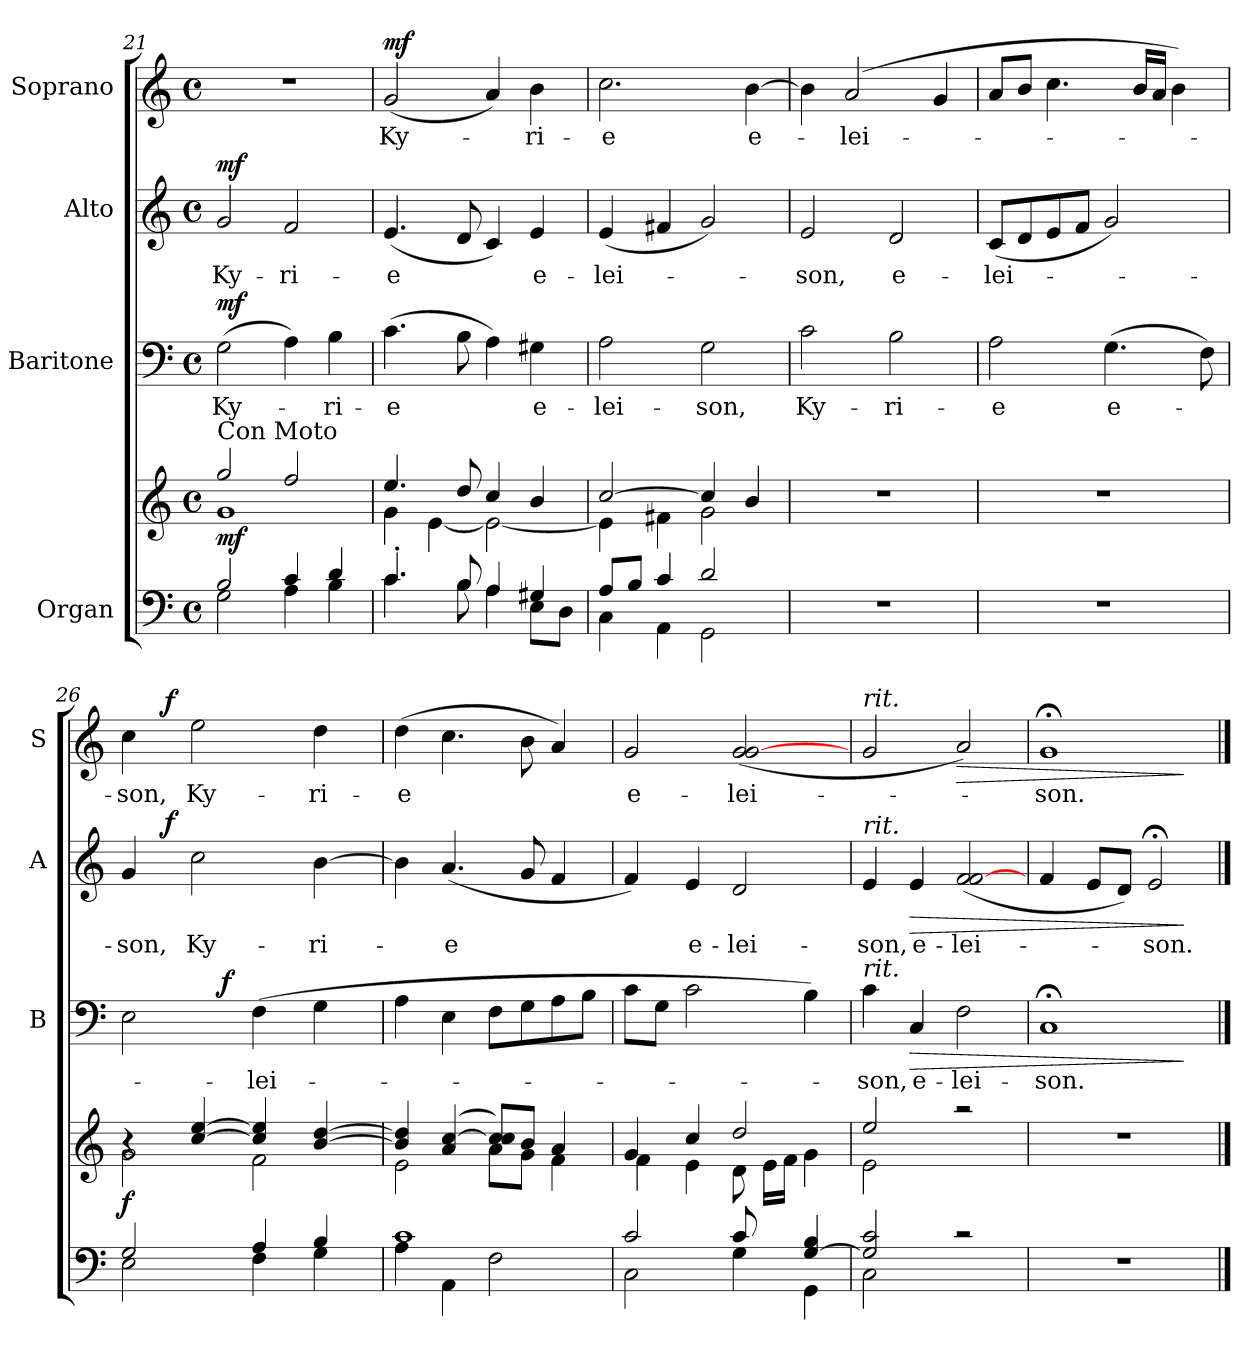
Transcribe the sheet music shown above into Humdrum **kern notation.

**kern	**kern	**dynam	**kern	**text	**dynam	**kern	**text	**dynam	**kern	**text	**dynam
*part4	*part4	*part4	*part3	*part3	*part3	*part2	*part2	*part2	*part1	*part1	*part1
*staff5	*staff4	*staff4/5	*staff3	*staff3	*staff3	*staff2	*staff2	*staff2	*staff1	*staff1	*staff1
*I"Organ	*	*	*I"Baritone	*	*	*I"Alto	*	*	*I"Soprano	*	*
*	*	*	*I'B	*	*	*I'A	*	*	*I'S	*	*
*clefF4	*clefG2	*	*clefF4	*	*	*clefG2	*	*	*clefG2	*	*
*k[]	*k[]	*	*k[]	*	*	*k[]	*	*	*k[]	*	*
*C:	*C:	*	*C:	*	*	*C:	*	*	*C:	*	*
*M4/4	*M4/4	*	*M4/4	*	*	*M4/4	*	*	*M4/4	*	*
*met(c)	*met(c)	*	*met(c)	*	*	*met(c)	*	*	*met(c)	*	*
*MM84	*MM84	*	*MM84	*	*	*MM84	*	*	*MM84	*	*
=21	=21	=21	=21	=21	=21	=21	=21	=21	=21	=21	=21
*^	*^	*	*	*	*	*	*	*	*	*	*
!	!	!LO:TX:a:t=Con Moto	!	!	!	!	!	!	!	!	!	!	!
!	!	!	!	!LO:DY:b	!	!LO:LY:b	!LO:DY:a	!	!LO:LY:b	!LO:DY:a	!	!	!
2B/	2G\	2gg/	1g	mf	(>2G\	Ky-	mf	2g/	Ky-	mf	1r	.	.
!	!	!	!	!	!	!	!	!	!LO:LY:b	!	!	!	!
4c/	4A\	2ff/	.	.	4A\)	.	.	2f/	-ri-	.	.	.	.
!	!	!	!	!	!	!LO:LY:b	!	!	!	!	!	!	!
4d/	4B\	.	.	.	4B\	-ri-	.	.	.	.	.	.	.
=22	=22	=22	=22	=22	=22	=22	=22	=22	=22	=22	=22	=22	=22
!	!	!	!	!	!	!LO:LY:b	!	!	!LO:LY:b	!	!	!LO:LY:b	!LO:DY:a
4.c'>/	4.c\	4.ee/	4g\	.	(>4.c\	-e	.	(<4.e/	-e	.	(<2g/	Ky-	mf
.	.	.	[<4e\	.	.	.	.	.	.	.	.	.	.
8B/	8B\	8dd/	.	.	8B\	.	.	8d/	.	.	.	.	.
4A/	4A\	4cc/	2e\_	.	4A\)	.	.	4c/)	.	.	4a/)	.	.
!	!	!	!	!	!	!LO:LY:b	!	!	!LO:LY:b	!	!	!LO:LY:b	!
4G#X/	8E\L	4b/	.	.	4G#X\	e-	.	4e/	e-	.	4b\	-ri-	.
.	8D\J	.	.	.	.	.	.	.	.	.	.	.	.
=23	=23	=23	=23	=23	=23	=23	=23	=23	=23	=23	=23	=23	=23
!	!	!	!	!	!	!LO:LY:b	!	!	!LO:LY:b	!	!	!LO:LY:b	!
8A/L	4C\	[>2cc/	4e\]	.	2A\	-lei-	.	(<4e/	-lei-	.	2.cc\	-e	.
8B/J	.	.	.	.	.	.	.	.	.	.	.	.	.
4c/	4AA\	.	4f#X\	.	.	.	.	4f#X/	.	.	.	.	.
!	!	!	!	!	!	!LO:LY:b	!	!	!	!	!	!	!
2d/	2GG\	4cc/]	2g\	.	2G\	-son,	.	2g/)	.	.	.	.	.
!	!	!	!	!	!	!	!	!	!	!	!	!LO:LY:b	!
.	.	4b/	.	.	.	.	.	.	.	.	[>4b\	e-	.
*v	*v	*	*	*	*	*	*	*	*	*	*	*	*
*	*v	*v	*	*	*	*	*	*	*	*	*	*
=24	=24	=24	=24	=24	=24	=24	=24	=24	=24	=24	=24
!	!	!	!	!LO:LY:b	!	!	!LO:LY:b	!	!	!	!
1r	1r	.	2c\	Ky-	.	2e/	-son,	.	4b\]	.	.
!	!	!	!	!	!	!	!	!	!	!LO:LY:b	!
.	.	.	.	.	.	.	.	.	(2a/	-lei-	.
!	!	!	!	!LO:LY:b	!	!	!LO:LY:b	!	!	!	!
.	.	.	2B\	-ri-	.	2d/	e-	.	.	.	.
.	.	.	.	.	.	.	.	.	4g/	.	.
=25	=25	=25	=25	=25	=25	=25	=25	=25	=25	=25	=25
!	!	!	!	!LO:LY:b	!	!	!LO:LY:b	!	!	!	!
1r	1r	.	2A\	-e	.	(<8c/L	-lei-	.	8a/L	.	.
.	.	.	.	.	.	8d/	.	.	8b/J	.	.
.	.	.	.	.	.	8e/	.	.	4.cc\	.	.
.	.	.	.	.	.	8f/J	.	.	.	.	.
!	!	!	!	!LO:LY:b	!	!	!	!	!	!	!
.	.	.	(>4.G\	e-	.	2g/)	.	.	.	.	.
.	.	.	.	.	.	.	.	.	16b/LL	.	.
.	.	.	.	.	.	.	.	.	16a/JJ	.	.
.	.	.	.	.	.	.	.	.	4b\)	.	.
.	.	.	8F\)	.	.	.	.	.	.	.	.
!!LO:LB:g=z
=26	=26	=26	=26	=26	=26	=26	=26	=26	=26	=26	=26
*^	*^	*	*	*	*	*	*	*	*	*	*
!	!	!	!	!LO:DY:a=2	!	!	!	!	!LO:LY:b	!	!	!LO:LY:b	!
*	*	*	*	*	*^	*	*	*^	*	*	*^	*	*
2G/	2E\	4ra	2g\	f	2E\	4.ryy	.	.	4g/	8ryy	-son,	.	4cc\	8ryy	-son,	.
.	.	.	.	.	.	.	.	.	.	32ryy	.	.	.	32ryy	.	.
!	!	!	!	!	!	!	!	!	!	!	!	!LO:DY:a	!	!	!	!LO:DY:a
.	.	.	.	.	.	.	.	.	.	2ryy	.	f	.	2ryy	.	f
!	!	!	!	!	!	!	!	!	!	!	!LO:LY:b	!	!	!	!LO:LY:b	!
.	.	[>4cc/ [>4ee/	.	.	.	.	.	.	2cc\	.	Ky-	.	2ee\	.	Ky-	.
!	!	!	!	!	!	!	!	!LO:DY:a	!	!	!	!	!	!	!	!
.	.	.	.	.	.	2ryy	.	f	.	.	.	.	.	.	.	.
!	!	!	!	!	!	!	!LO:LY:b	!	!	!	!	!	!	!	!	!
4A/	4F\	4cc/] 4ee/]	2f\	.	(>4F\	.	-lei-	.	.	.	.	.	.	.	.	.
.	.	.	.	.	.	.	.	.	.	4ryy	.	.	.	4ryy	.	.
!	!	!	!	!	!	!	!	!	!	!	!LO:LY:b	!	!	!	!LO:LY:b	!
4B/	4G\	[<4b/ [>4dd/	.	.	4G\	.	.	.	[<4b\	.	-ri-	.	4dd\	.	-ri-	.
.	.	.	.	.	.	8ryy	.	.	.	.	.	.	.	.	.	.
.	.	.	.	.	.	.	.	.	.	16.ryy	.	.	.	16.ryy	.	.
=27	=27	=27	=27	=27	=27	=27	=27	=27	=27	=27	=27	=27	=27	=27	=27	=27
!	!	!	!	!	!	!	!	!	!	!	!	!	!	!	!LO:LY:b	!
*	*	*	*	*	*v	*v	*	*	*	*	*	*	*v	*v	*	*
*	*	*	*	*	*	*	*	*v	*v	*	*	*	*	*
1c	4A\	4b/] 4dd/]	2e\	.	4A\	.	.	4b\]	.	.	(>4dd\	-e	.
!	!	!	!	!	!	!	!	!	!LO:LY:b	!	!	!	!
.	4AA\	(4a/ [>4cc/	.	.	4E\	.	.	(<4.a/	-e	.	4.cc\	.	.
.	2F\	8cc/] 8cc/L)	8a\L	.	8F\L	.	.	.	.	.	.	.	.
.	.	8b/J	8g\J	.	8G\	.	.	8g/	.	.	8b\	.	.
.	.	4a/	4f\	.	8A\	.	.	4f/	.	.	4a/)	.	.
.	.	.	.	.	8B\J	.	.	.	.	.	.	.	.
=28	=28	=28	=28	=28	=28	=28	=28	=28	=28	=28	=28	=28	=28
*	*^	*	*	*	*	*	*	*	*	*	*	*	*
!	!	!	!	!	!	!	!	!	!	!	!	!	!LO:LY:b	!
2c/	2C\	2ryy	4g/	4f\	.	8c\L	.	.	4f/)	.	.	2g/	e-	.
.	.	.	.	.	.	8G\J	.	.	.	.	.	.	.	.
!	!	!	!	!	!	!	!	!	!	!LO:LY:b	!	!	!	!
.	.	.	4cc/	4e\	.	2c\	.	.	4e/	e-	.	.	.	.
!	!	!	!	!	!	!	!	!	!	!LO:LY:b	!	!	!LO:LY:b	!
4ryy	4G\	8c/	2dd/	8d\	.	.	.	.	2d/	-lei-	.	(<2g/ [>2g/	-lei-	.
.	.	4.ryy	.	16e\LL	.	.	.	.	.	.	.	.	.	.
.	.	.	.	16f\JJ	.	.	.	.	.	.	.	.	.	.
[<4G/ 4B/	4GG\	.	.	4g\	.	4B\)	.	.	.	.	.	.	.	.
*	*v	*v	*	*	*	*	*	*	*	*	*	*	*	*
=29	=29	=29	=29	=29	=29	=29	=29	=29	=29	=29	=29	=29	=29
!	!	!	!	!	!	!	!	!	!	!	!LO:TX:a:i:t=rit.	!	!
!	!	!	!	!	!	!	!	!LO:TX:a:i:t=rit.	!	!	!	!	!
!	!	!	!	!	!LO:TX:a:i:t=rit.	!	!	!	!	!	!	!	!
!	!	!	!	!	!	!LO:LY:b	!	!	!LO:LY:b	!	!	!	!
2G/] 2c/	2C\	2ee/	2e\	.	4c\	-son,	.	4e/	-son,	.	2g/	.	.
!	!	!	!	!	!	!LO:LY:b	!LO:HP:b	!	!LO:LY:b	!LO:HP:b	!	!	!
.	.	.	.	.	4C/	e-	>	4e/	e-	>	.	.	.
!	!	!	!	!	!	!LO:LY:b	!	!	!LO:LY:b	!	!	!	!LO:HP:b
2rc	2ryy	2raa	2ryy	.	2F\	-lei-	.	(<2f/ [<2f/	-lei-	.	2a/)	.	>
=30	=30	=30	=30	=30	=30	=30	=30	=30	=30	=30	=30	=30	=30
!	!	!	!	!	!	!LO:LY:b	!	!	!	!	!	!LO:LY:b	!
*v	*v	*	*	*	*	*	*	*	*	*	*	*	*
*	*v	*v	*	*	*	*	*	*	*	*	*	*
1r	1r	.	1C;	-son.	.	4f/	.	.	1g;	-son.	.
.	.	.	.	.	.	8e/L	.	.	.	.	.
.	.	.	.	.	.	8d/J)	.	.	.	.	.
!	!	!	!	!	!	!	!LO:LY:b	!	!	!	!
.	.	.	.	.	.	2e;/	-son.	.	.	.	.
.	.	.	.	.	]	.	.	]	.	.	]
==	==	==	==	==	==	==	==	==	==	==	==
*-	*-	*-	*-	*-	*-	*-	*-	*-	*-	*-	*-
